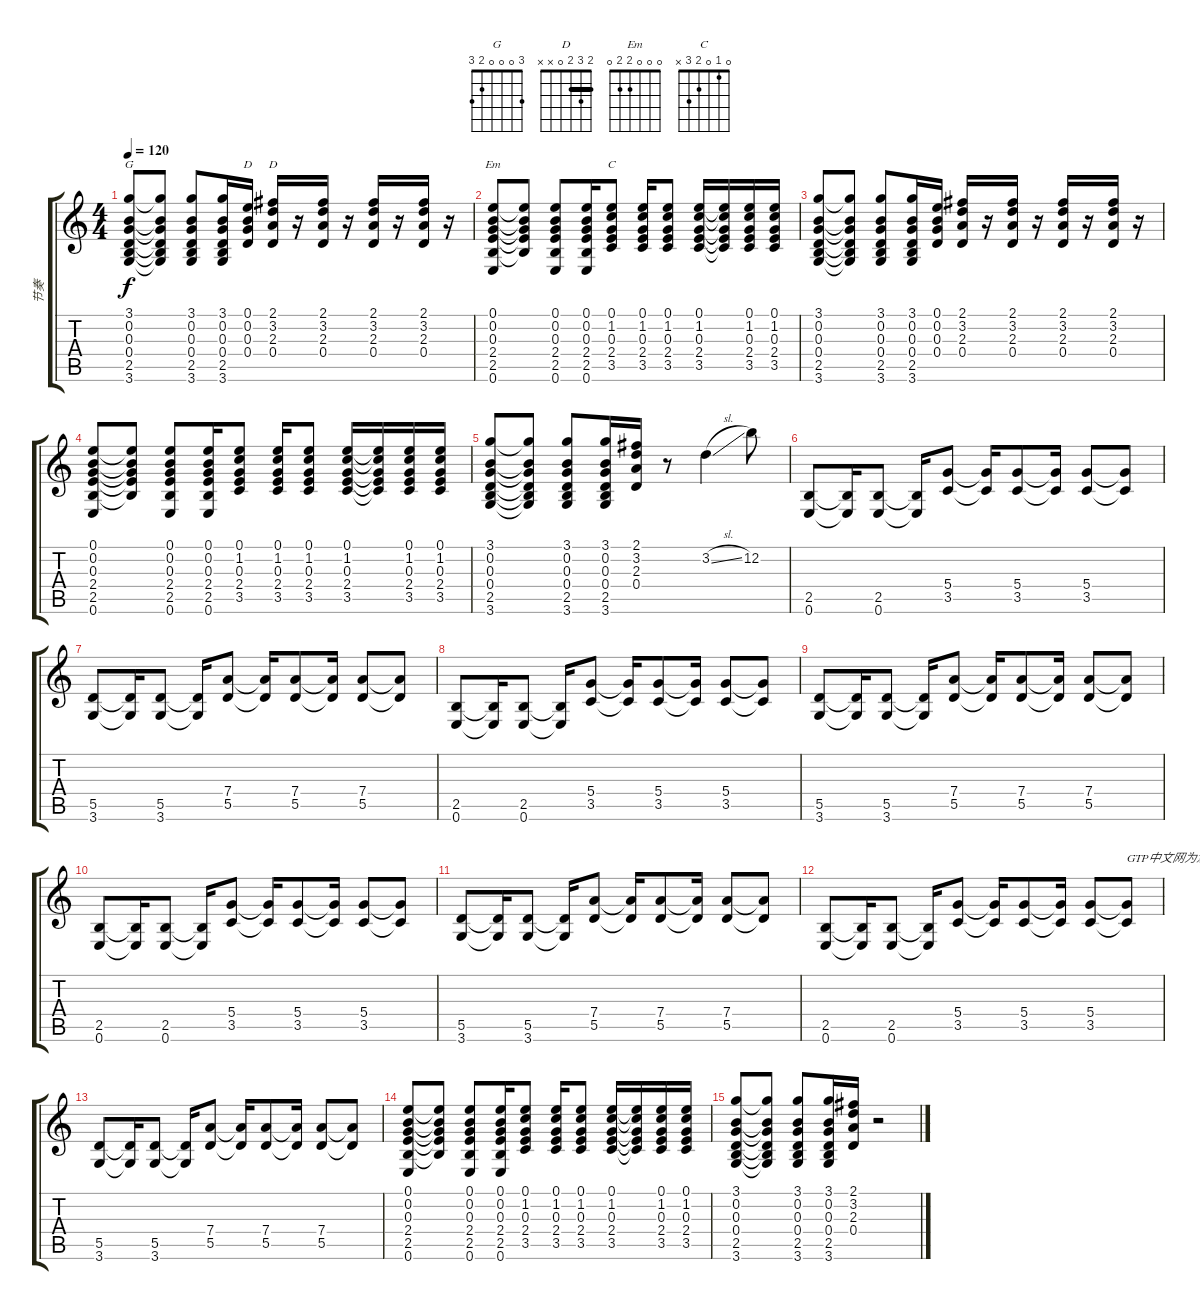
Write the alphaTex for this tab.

\track ("节奏" "节奏") {instrument electricguitarmuted}
\staff {score tabs}
\tuning (E4 B3 G3 D3 A2 E2) {hide}
\chord ("G" 3 0 0 0 2 3)
\chord ("D" 2 3 2 0 0 x) {barre 2}
\chord ("D" 2 3 2 0 x x) {barre 2}
\chord ("Em" 0 0 0 2 2 0)
\chord ("C" 0 1 0 2 3 x)
\ts (4 4)
\tempo 120
\clef g2
\ks c
(3.1 0.2 0.3 0.4 2.5 3.6).8{ch "G" dy f} (3.1{t} 0.2{t} 0.3{t} 0.4{t} 2.5{t} 3.6{t}).8 (3.1 0.2 0.3 0.4 2.5 3.6).8 (3.1 0.2 0.3 0.4 2.5 3.6).16 (0.1 0.2 0.3 0.4).16{ch "D"} (2.1 3.2 2.3 0.4).16{ch "D"} r.16 (2.1 3.2 2.3 0.4).16 r.16 (2.1 3.2 2.3 0.4).16 r.16 (2.1 3.2 2.3 0.4).16 r.16 |
(0.1 0.2 0.3 2.4 2.5 0.6).8{ch "Em"} (0.1{t} 0.2{t} 0.3{t} 2.4{t} 2.5{t}).8 (0.1 0.2 0.3 2.4 2.5 0.6).8 (0.1 0.2 0.3 2.4 2.5 0.6).16 (0.1 1.2 0.3 2.4 3.5).8{ch "C"} (0.1 1.2 0.3 2.4 3.5).16 (0.1 1.2 0.3 2.4 3.5).8 (0.1 1.2 0.3 2.4 3.5).16 (0.1{t} 1.2{t} 0.3{t} 2.4{t} 3.5{t}).16 (0.1 1.2 0.3 2.4 3.5).16 (0.1 1.2 0.3 2.4 3.5).16 |
(3.1 0.2 0.3 0.4 2.5 3.6).8 (3.1{t} 0.2{t} 0.3{t} 0.4{t} 2.5{t} 3.6{t}).8 (3.1 0.2 0.3 0.4 2.5 3.6).8 (3.1 0.2 0.3 0.4 2.5 3.6).16 (0.1 0.2 0.3 0.4).16 (2.1 3.2 2.3 0.4).16 r.16 (2.1 3.2 2.3 0.4).16 r.16 (2.1 3.2 2.3 0.4).16 r.16 (2.1 3.2 2.3 0.4).16 r.16 |
(0.1 0.2 0.3 2.4 2.5 0.6).8 (0.1{t} 0.2{t} 0.3{t} 2.4{t} 2.5{t}).8 (0.1 0.2 0.3 2.4 2.5 0.6).8 (0.1 0.2 0.3 2.4 2.5 0.6).16 (0.1 1.2 0.3 2.4 3.5).8 (0.1 1.2 0.3 2.4 3.5).16 (0.1 1.2 0.3 2.4 3.5).8 (0.1 1.2 0.3 2.4 3.5).16 (0.1{t} 1.2{t} 0.3{t} 2.4{t} 3.5{t}).16 (0.1 1.2 0.3 2.4 3.5).16 (0.1 1.2 0.3 2.4 3.5).16 |
(3.1 0.2 0.3 0.4 2.5 3.6).8 (3.1{t} 0.2{t} 0.3{t} 0.4{t} 2.5{t} 3.6{t}).8 (3.1 0.2 0.3 0.4 2.5 3.6).8 (3.1 0.2 0.3 0.4 2.5 3.6).16 (2.1 3.2 2.3 0.4).16 r.8 3.2{sl}.4{instrument overdrivenguitar} 12.2.8 |
(2.5 0.6).8{instrument overdrivenguitar} (2.5{t} 0.6{t}).16 (2.5 0.6).8 (2.5{t} 0.6{t}).16 (5.4 3.5).8 (5.4{t} 3.5{t}).16 (5.4 3.5).8 (5.4{t} 3.5{t}).16 (5.4 3.5).8 (5.4{t} 3.5{t}).8 |
(5.5 3.6).8{instrument overdrivenguitar} (5.5{t} 3.6{t}).16 (5.5 3.6).8 (5.5{t} 3.6{t}).16 (7.4 5.5).8 (7.4{t} 5.5{t}).16 (7.4 5.5).8 (7.4{t} 5.5{t}).16 (7.4 5.5).8 (7.4{t} 5.5{t}).8 |
(2.5 0.6).8{instrument overdrivenguitar} (2.5{t} 0.6{t}).16 (2.5 0.6).8 (2.5{t} 0.6{t}).16 (5.4 3.5).8 (5.4{t} 3.5{t}).16 (5.4 3.5).8 (5.4{t} 3.5{t}).16 (5.4 3.5).8 (5.4{t} 3.5{t}).8 |
(5.5 3.6).8{instrument overdrivenguitar} (5.5{t} 3.6{t}).16 (5.5 3.6).8 (5.5{t} 3.6{t}).16 (7.4 5.5).8 (7.4{t} 5.5{t}).16 (7.4 5.5).8 (7.4{t} 5.5{t}).16 (7.4 5.5).8 (7.4{t} 5.5{t}).8 |
(2.5 0.6).8{instrument overdrivenguitar} (2.5{t} 0.6{t}).16 (2.5 0.6).8 (2.5{t} 0.6{t}).16 (5.4 3.5).8 (5.4{t} 3.5{t}).16 (5.4 3.5).8 (5.4{t} 3.5{t}).16 (5.4 3.5).8 (5.4{t} 3.5{t}).8 |
(5.5 3.6).8{instrument overdrivenguitar} (5.5{t} 3.6{t}).16 (5.5 3.6).8 (5.5{t} 3.6{t}).16 (7.4 5.5).8 (7.4{t} 5.5{t}).16 (7.4 5.5).8 (7.4{t} 5.5{t}).16 (7.4 5.5).8 (7.4{t} 5.5{t}).8 |
(2.5 0.6).8{instrument overdrivenguitar} (2.5{t} 0.6{t}).16 (2.5 0.6).8 (2.5{t} 0.6{t}).16 (5.4 3.5).8 (5.4{t} 3.5{t}).16 (5.4 3.5).8 (5.4{t} 3.5{t}).16 (5.4 3.5).8 (5.4{t} 3.5{t}).8{txt "GTP中文网为您提供优秀的谱子"} |
(5.5 3.6).8{instrument overdrivenguitar} (5.5{t} 3.6{t}).16 (5.5 3.6).8 (5.5{t} 3.6{t}).16 (7.4 5.5).8 (7.4{t} 5.5{t}).16 (7.4 5.5).8 (7.4{t} 5.5{t}).16 (7.4 5.5).8 (7.4{t} 5.5{t}).8 |
(0.1 0.2 0.3 2.4 2.5 0.6).8{instrument acousticguitarsteel} (0.1{t} 0.2{t} 0.3{t} 2.4{t} 2.5{t}).8 (0.1 0.2 0.3 2.4 2.5 0.6).8 (0.1 0.2 0.3 2.4 2.5 0.6).16 (0.1 1.2 0.3 2.4 3.5).8 (0.1 1.2 0.3 2.4 3.5).16 (0.1 1.2 0.3 2.4 3.5).8 (0.1 1.2 0.3 2.4 3.5).16 (0.1{t} 1.2{t} 0.3{t} 2.4{t} 3.5{t}).16 (0.1 1.2 0.3 2.4 3.5).16 (0.1 1.2 0.3 2.4 3.5).16 |
(3.1 0.2 0.3 0.4 2.5 3.6).8 (3.1{t} 0.2{t} 0.3{t} 0.4{t} 2.5{t} 3.6{t}).8 (3.1 0.2 0.3 0.4 2.5 3.6).8 (3.1 0.2 0.3 0.4 2.5 3.6).16 (2.1 3.2 2.3 0.4).16 r.2
